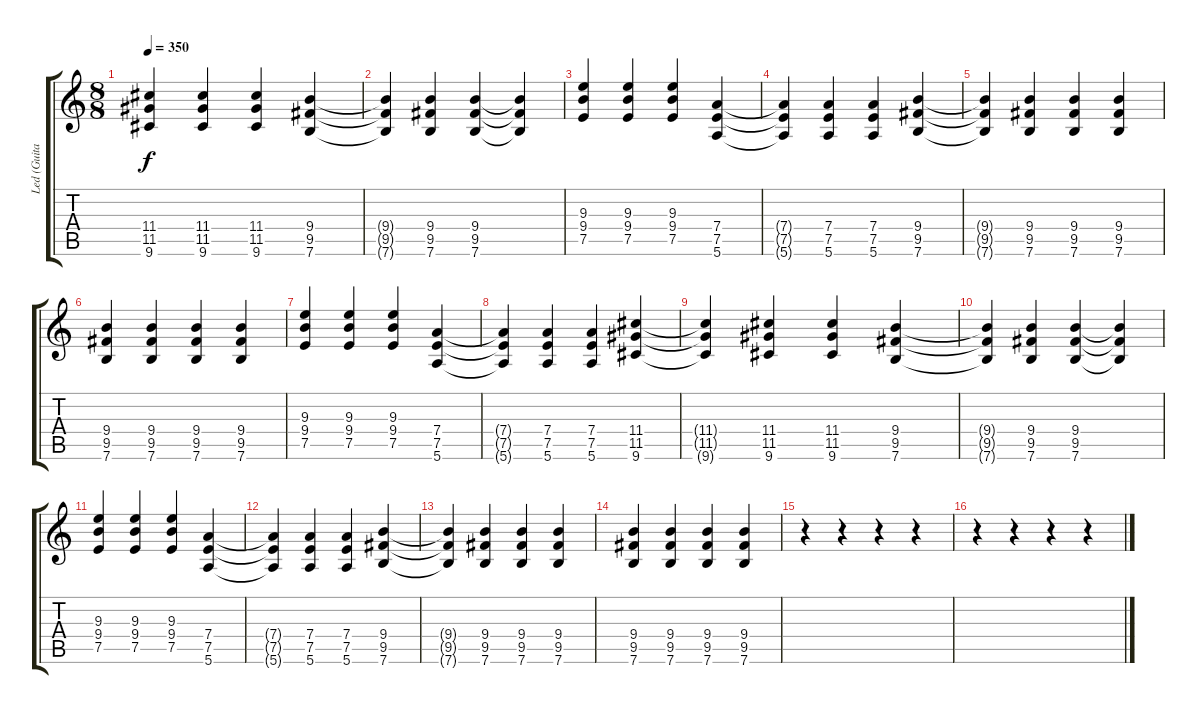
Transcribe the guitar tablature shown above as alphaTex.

\track ("Led (Guitar 2)" "Led (Guita") {instrument electricguitarjazz}
\staff {score tabs}
\tuning (E4 B3 G3 D3 A2 E2) {hide}
\ts (8 8)
\tempo 350
\clef g2
\ks c
(11.4{t} 11.5{t} 9.6{t}).4{dy f} (11.4 11.5 9.6).4 (11.4 11.5 9.6).4 (9.4 9.5 7.6).4 |
(9.4{t} 9.5{t} 7.6{t}).4 (9.4 9.5 7.6).4 (9.4 9.5 7.6).4 (9.4{t} 9.5{t} 7.6{t}).4 |
(9.3 9.4 7.5).4 (9.3 9.4 7.5).4 (9.3 9.4 7.5).4 (7.4 7.5 5.6).4 |
(7.4{t} 7.5{t} 5.6{t}).4 (7.4 7.5 5.6).4 (7.4 7.5 5.6).4 (9.4 9.5 7.6).4 |
(9.4{t} 9.5{t} 7.6{t}).4 (9.4 9.5 7.6).4 (9.4 9.5 7.6).4 (9.4 9.5 7.6).4 |
(9.4 9.5 7.6).4 (9.4 9.5 7.6).4 (9.4 9.5 7.6).4 (9.4 9.5 7.6).4 |
(9.3 9.4 7.5).4 (9.3 9.4 7.5).4 (9.3 9.4 7.5).4 (7.4 7.5 5.6).4 |
(7.4{t} 7.5{t} 5.6{t}).4 (7.4 7.5 5.6).4 (7.4 7.5 5.6).4 (11.4 11.5 9.6).4 |
(11.4{t} 11.5{t} 9.6{t}).4 (11.4 11.5 9.6).4 (11.4 11.5 9.6).4 (9.4 9.5 7.6).4 |
(9.4{t} 9.5{t} 7.6{t}).4 (9.4 9.5 7.6).4 (9.4 9.5 7.6).4 (9.4{t} 9.5{t} 7.6{t}).4 |
(9.3 9.4 7.5).4 (9.3 9.4 7.5).4 (9.3 9.4 7.5).4 (7.4 7.5 5.6).4 |
(7.4{t} 7.5{t} 5.6{t}).4 (7.4 7.5 5.6).4 (7.4 7.5 5.6).4 (9.4 9.5 7.6).4 |
(9.4{t} 9.5{t} 7.6{t}).4 (9.4 9.5 7.6).4 (9.4 9.5 7.6).4 (9.4 9.5 7.6).4 |
(9.4 9.5 7.6).4 (9.4 9.5 7.6).4 (9.4 9.5 7.6).4 (9.4 9.5 7.6).4 |
r.4 r.4 r.4 r.4 |
r.4 r.4 r.4 r.4
